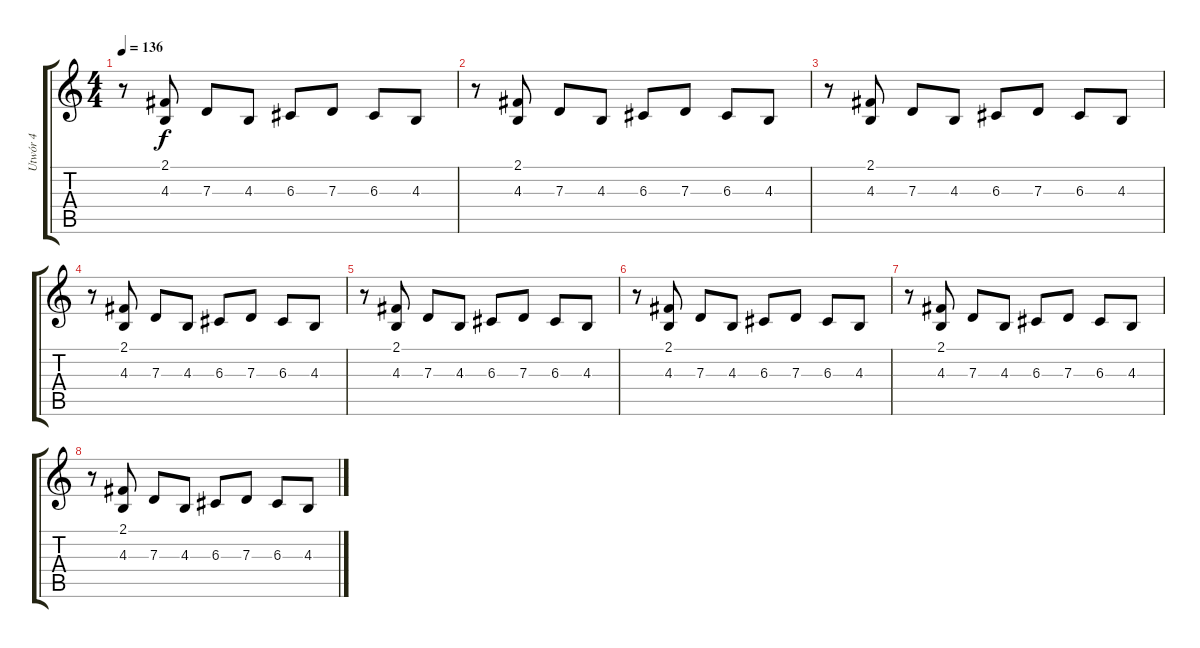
\track ("Utwór 4" "Utwór 4") {instrument harmonica}
\staff {score tabs}
\tuning (E4 B3 G3 D3 A2 E2) {hide}
\ts (4 4)
\tempo 136
\clef g2
\ks c
r.8{dy f} (2.1 4.3).8 7.3.8 4.3.8 6.3.8 7.3.8 6.3.8 4.3.8 |
r.8 (2.1 4.3).8 7.3.8 4.3.8 6.3.8 7.3.8 6.3.8 4.3.8 |
r.8 (2.1 4.3).8 7.3.8 4.3.8 6.3.8 7.3.8 6.3.8 4.3.8 |
r.8 (2.1 4.3).8 7.3.8 4.3.8 6.3.8 7.3.8 6.3.8 4.3.8 |
r.8 (2.1 4.3).8 7.3.8 4.3.8 6.3.8 7.3.8 6.3.8 4.3.8 |
r.8 (2.1 4.3).8 7.3.8 4.3.8 6.3.8 7.3.8 6.3.8 4.3.8 |
r.8 (2.1 4.3).8 7.3.8 4.3.8 6.3.8 7.3.8 6.3.8 4.3.8 |
r.8 (2.1 4.3).8 7.3.8 4.3.8 6.3.8 7.3.8 6.3.8 4.3.8
